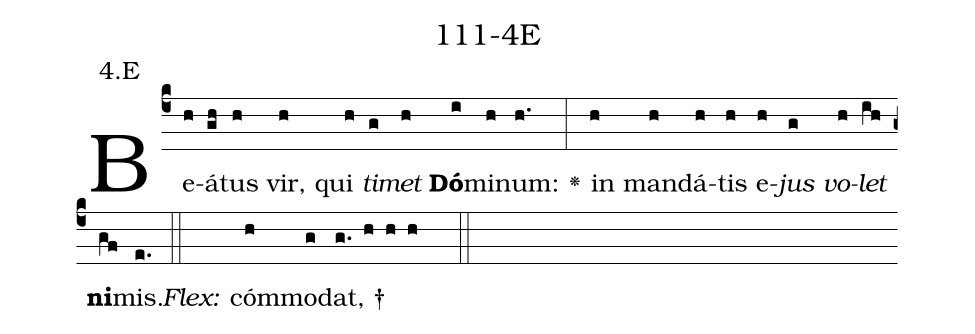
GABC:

name: 111-4E;
annotation: 4.E;
%%
(c4)Be(h)á(gh)tus(h) vir,(h) qui(h) <i>ti</i>(g)<i>met</i>(h) <b>Dó</b>(i)mi(h)num:(h.) <v>\greheightstar</v>(:) in(h) man(h)dá(h)tis(h) e(h)<i>jus</i>(g) <i>vo</i>(h)<i>let</i>(ih) <b>ni</b>(gf)mis.(e.) (::)
<i>Flex:</i>()  cóm(h)mo(g)dat, †(g. h h h  ::)

%E(h) u(g) o(h) u(ih) a(gf) e.(e.) (::)
